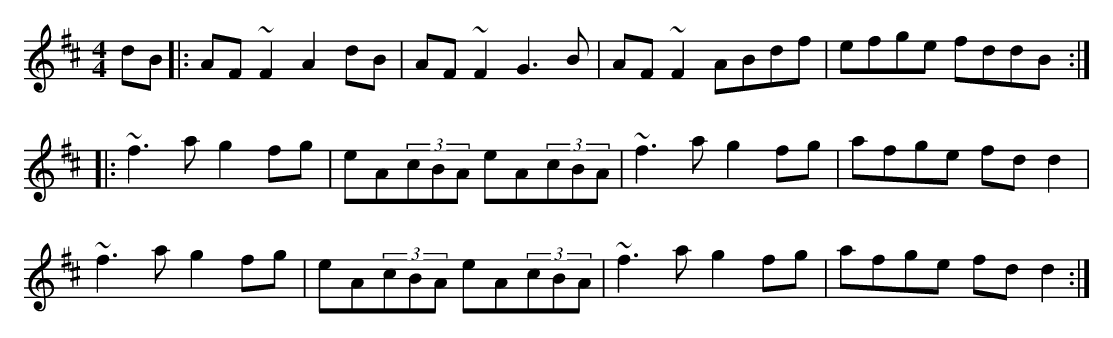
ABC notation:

X:1
M:4/4
K:D
dB|:AF~F2 A2dB|AF~F2 G3B|AF~F2 ABdf|efge fddB:|
|:~f3a g2fg|eA(3cBA eA(3cBA|~f3a g2fg|afge fdd2|
~f3a g2fg|eA(3cBA eA(3cBA|~f3a g2fg|afge fdd2:|
